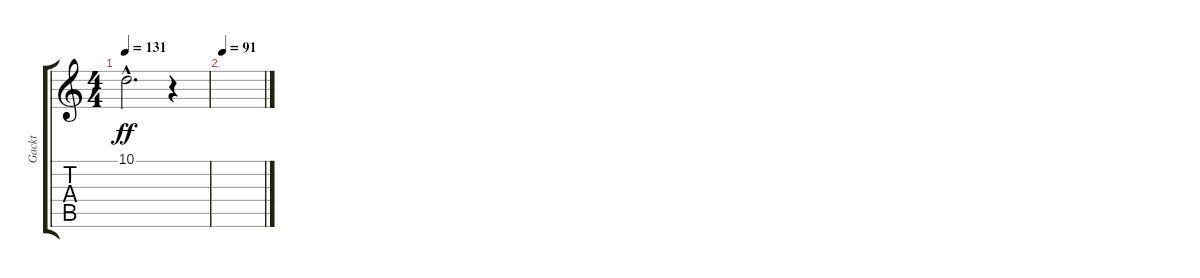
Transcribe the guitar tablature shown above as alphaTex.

\track ("Gackt" "Gackt") {instrument synthvoice}
\staff {score tabs}
\tuning (E4 B3 G3 D3 A2 E2) {hide}
\ts (4 4)
\tempo 131
\clef g2
\ks c
10.1{hac}.2{d dy ff} r.4 |
\tempo 91
